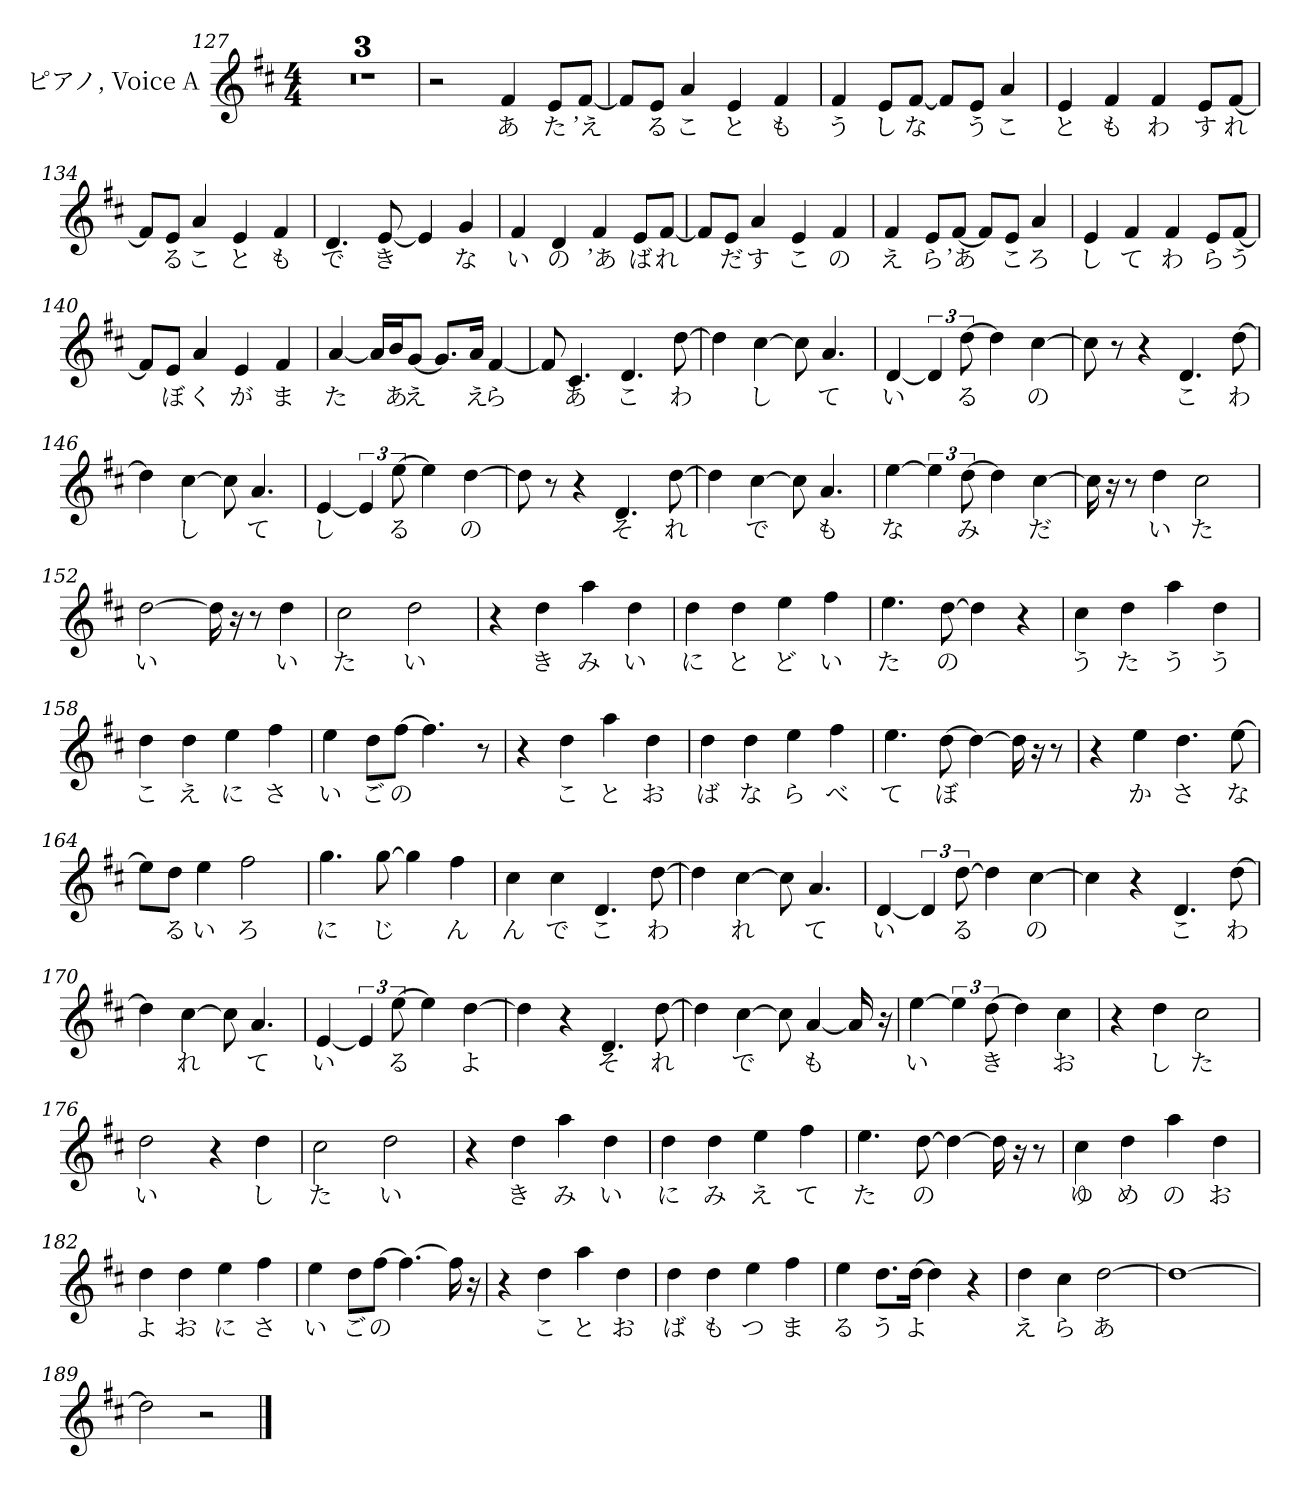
**kern	**text
*part1	*part1
*staff1	*staff1
*I"ピアノ, Voice A	*
*clefG2	*
*k[f#c#]	*
*M4/4	*
=127	=127
1r	.
=128	=128
1r	.
=129	=129
1r	.
=130	=130
2r	.
!	!LO:LY:b
4f#/	あ
!	!LO:LY:b
8e/L	た
!	!LO:LY:b
[8f#/J	’え
=131	=131
8f#/L]	.
!	!LO:LY:b
8e/J	る
!	!LO:LY:b
4a/	こ
!	!LO:LY:b
4e/	と
!	!LO:LY:b
4f#/	も
=132	=132
!	!LO:LY:b
4f#/	う
!	!LO:LY:b
8e/L	し
!	!LO:LY:b
[8f#/J	な
8f#/L]	.
!	!LO:LY:b
8e/J	う
!	!LO:LY:b
4a/	こ
=133	=133
!	!LO:LY:b
4e/	と
!	!LO:LY:b
4f#/	も
!	!LO:LY:b
4f#/	わ
!	!LO:LY:b
8e/L	す
!	!LO:LY:b
[8f#/J	れ
=134	=134
8f#/L]	.
!	!LO:LY:b
8e/J	る
!	!LO:LY:b
4a/	こ
!	!LO:LY:b
4e/	と
!	!LO:LY:b
4f#/	も
=135	=135
!	!LO:LY:b
4.d/	で
!	!LO:LY:b
[8e/	き
4e/]	.
!	!LO:LY:b
4g/	な
!!LO:LB:g=z
=136	=136
!	!LO:LY:b
4f#/	い
!	!LO:LY:b
4d/	の
!	!LO:LY:b
4f#/	’あ
!	!LO:LY:b
8e/L	ば
!	!LO:LY:b
[8f#/J	れ
=137	=137
8f#/L]	.
!	!LO:LY:b
8e/J	だ
!	!LO:LY:b
4a/	す
!	!LO:LY:b
4e/	こ
!	!LO:LY:b
4f#/	の
=138	=138
!	!LO:LY:b
4f#/	え
!	!LO:LY:b
8e/L	ら
!	!LO:LY:b
[8f#/J	’あ
8f#/L]	.
!	!LO:LY:b
8e/J	こ
!	!LO:LY:b
4a/	ろ
=139	=139
!	!LO:LY:b
4e/	し
!	!LO:LY:b
4f#/	て
!	!LO:LY:b
4f#/	わ
!	!LO:LY:b
8e/L	ら
!	!LO:LY:b
[8f#/J	う
=140	=140
8f#/L]	.
!	!LO:LY:b
8e/J	ぼ
!	!LO:LY:b
4a/	く
!	!LO:LY:b
4e/	が
!	!LO:LY:b
4f#/	ま
=141	=141
!	!LO:LY:b
[4a/	た
16a/LL]	.
!	!LO:LY:b
16b/J	あ
!	!LO:LY:b
[8g/J	え
8.g/L]	.
!	!LO:LY:b
16a/Jk	え
!	!LO:LY:b
[4f#/	ら
=142	=142
8f#/]	.
!	!LO:LY:b
4.c#/	あ
!	!LO:LY:b
4.d/	こ
!	!LO:LY:b
[8dd\	わ
!!LO:LB:g=z
=143	=143
4dd\]	.
!	!LO:LY:b
[4cc#\	し
8cc#\]	.
!	!LO:LY:b
4.a/	て
=144	=144
!	!LO:LY:b
[4d/	い
6d/]	.
!	!LO:LY:b
[12dd\	る
4dd\]	.
!	!LO:LY:b
[4cc#\	の
=145	=145
8cc#\]	.
8r	.
4r	.
!	!LO:LY:b
4.d/	こ
!	!LO:LY:b
[8dd\	わ
=146	=146
4dd\]	.
!	!LO:LY:b
[4cc#\	し
8cc#\]	.
!	!LO:LY:b
4.a/	て
=147	=147
!	!LO:LY:b
[4e/	し
6e/]	.
!	!LO:LY:b
[12ee\	る
4ee\]	.
!	!LO:LY:b
[4dd\	の
=148	=148
8dd\]	.
8r	.
4r	.
!	!LO:LY:b
4.d/	そ
!	!LO:LY:b
[8dd\	れ
=149	=149
4dd\]	.
!	!LO:LY:b
[4cc#\	で
8cc#\]	.
!	!LO:LY:b
4.a/	も
=150	=150
!	!LO:LY:b
[4ee\	な
6ee\]	.
!	!LO:LY:b
[12dd\	み
4dd\]	.
!	!LO:LY:b
[4cc#\	だ
!!LO:LB:g=z
=151	=151
16cc#\]	.
16r	.
8r	.
!	!LO:LY:b
4dd\	い
!	!LO:LY:b
2cc#\	た
=152	=152
!	!LO:LY:b
[2dd\	い
16dd\]	.
16r	.
8r	.
!	!LO:LY:b
4dd\	い
=153	=153
!	!LO:LY:b
2cc#\	た
!	!LO:LY:b
2dd\	い
=154	=154
4r	.
!	!LO:LY:b
4dd\	き
!	!LO:LY:b
4aa\	み
!	!LO:LY:b
4dd\	い
=155	=155
!	!LO:LY:b
4dd\	に
!	!LO:LY:b
4dd\	と
!	!LO:LY:b
4ee\	ど
!	!LO:LY:b
4ff#\	い
=156	=156
!	!LO:LY:b
4.ee\	た
!	!LO:LY:b
[8dd\	の
4dd\]	.
4r	.
=157	=157
!	!LO:LY:b
4cc#\	う
!	!LO:LY:b
4dd\	た
!	!LO:LY:b
4aa\	う
!	!LO:LY:b
4dd\	う
=158	=158
!	!LO:LY:b
4dd\	こ
!	!LO:LY:b
4dd\	え
!	!LO:LY:b
4ee\	に
!	!LO:LY:b
4ff#\	さ
=159	=159
!	!LO:LY:b
4ee\	い
!	!LO:LY:b
8dd\L	ご
!	!LO:LY:b
[8ff#\J	の
4.ff#\]	.
8r	.
!!LO:LB:g=z
=160	=160
4r	.
!	!LO:LY:b
4dd\	こ
!	!LO:LY:b
4aa\	と
!	!LO:LY:b
4dd\	お
=161	=161
!	!LO:LY:b
4dd\	ば
!	!LO:LY:b
4dd\	な
!	!LO:LY:b
4ee\	ら
!	!LO:LY:b
4ff#\	べ
=162	=162
!	!LO:LY:b
4.ee\	て
!	!LO:LY:b
[8dd\	ぼ
4dd\_	.
16dd\]	.
16r	.
8r	.
=163	=163
4r	.
!	!LO:LY:b
4ee\	か
!	!LO:LY:b
4.dd\	さ
!	!LO:LY:b
[8ee\	な
=164	=164
8ee\L]	.
!	!LO:LY:b
8dd\J	る
!	!LO:LY:b
4ee\	い
!	!LO:LY:b
2ff#\	ろ
=165	=165
!	!LO:LY:b
4.gg\	に
!	!LO:LY:b
[8gg\	じ
4gg\]	.
!	!LO:LY:b
4ff#\	ん
=166	=166
!	!LO:LY:b
4cc#\	ん
!	!LO:LY:b
4cc#\	で
!	!LO:LY:b
4.d/	こ
!	!LO:LY:b
[8dd\	わ
=167	=167
4dd\]	.
!	!LO:LY:b
[4cc#\	れ
8cc#\]	.
!	!LO:LY:b
4.a/	て
!!LO:LB:g=z
=168	=168
!	!LO:LY:b
[4d/	い
6d/]	.
!	!LO:LY:b
[12dd\	る
4dd\]	.
!	!LO:LY:b
[4cc#\	の
=169	=169
4cc#\]	.
4r	.
!	!LO:LY:b
4.d/	こ
!	!LO:LY:b
[8dd\	わ
=170	=170
4dd\]	.
!	!LO:LY:b
[4cc#\	れ
8cc#\]	.
!	!LO:LY:b
4.a/	て
=171	=171
!	!LO:LY:b
[4e/	い
6e/]	.
!	!LO:LY:b
[12ee\	る
4ee\]	.
!	!LO:LY:b
[4dd\	よ
=172	=172
4dd\]	.
4r	.
!	!LO:LY:b
4.d/	そ
!	!LO:LY:b
[8dd\	れ
=173	=173
4dd\]	.
!	!LO:LY:b
[4cc#\	で
8cc#\]	.
!	!LO:LY:b
[4a/	も
16a/]	.
16r	.
=174	=174
!	!LO:LY:b
[4ee\	い
6ee\]	.
!	!LO:LY:b
[12dd\	き
4dd\]	.
!	!LO:LY:b
4cc#\	お
=175	=175
4r	.
!	!LO:LY:b
4dd\	し
!	!LO:LY:b
2cc#\	た
=176	=176
!	!LO:LY:b
2dd\	い
4r	.
!	!LO:LY:b
4dd\	し
!!LO:LB:g=z
=177	=177
!	!LO:LY:b
2cc#\	た
!	!LO:LY:b
2dd\	い
=178	=178
4r	.
!	!LO:LY:b
4dd\	き
!	!LO:LY:b
4aa\	み
!	!LO:LY:b
4dd\	い
=179	=179
!	!LO:LY:b
4dd\	に
!	!LO:LY:b
4dd\	み
!	!LO:LY:b
4ee\	え
!	!LO:LY:b
4ff#\	て
=180	=180
!	!LO:LY:b
4.ee\	た
!	!LO:LY:b
[8dd\	の
4dd\_	.
16dd\]	.
16r	.
8r	.
=181	=181
!	!LO:LY:b
4cc#\	ゆ
!	!LO:LY:b
4dd\	め
!	!LO:LY:b
4aa\	の
!	!LO:LY:b
4dd\	お
=182	=182
!	!LO:LY:b
4dd\	よ
!	!LO:LY:b
4dd\	お
!	!LO:LY:b
4ee\	に
!	!LO:LY:b
4ff#\	さ
=183	=183
!	!LO:LY:b
4ee\	い
!	!LO:LY:b
8dd\L	ご
!	!LO:LY:b
[8ff#\J	の
4.ff#\_	.
16ff#\]	.
16r	.
=184	=184
4r	.
!	!LO:LY:b
4dd\	こ
!	!LO:LY:b
4aa\	と
!	!LO:LY:b
4dd\	お
=185	=185
!	!LO:LY:b
4dd\	ば
!	!LO:LY:b
4dd\	も
!	!LO:LY:b
4ee\	つ
!	!LO:LY:b
4ff#\	ま
!!LO:LB:g=z
=186	=186
!	!LO:LY:b
4ee\	る
!	!LO:LY:b
8.dd\L	う
!	!LO:LY:b
[16dd\Jk	よ
4dd\]	.
4r	.
=187	=187
!	!LO:LY:b
4dd\	え
!	!LO:LY:b
4cc#\	ら
!	!LO:LY:b
[2dd\	あ
=188	=188
1dd_	.
=189	=189
2dd\]	.
2r	.
==	==
*-	*-
